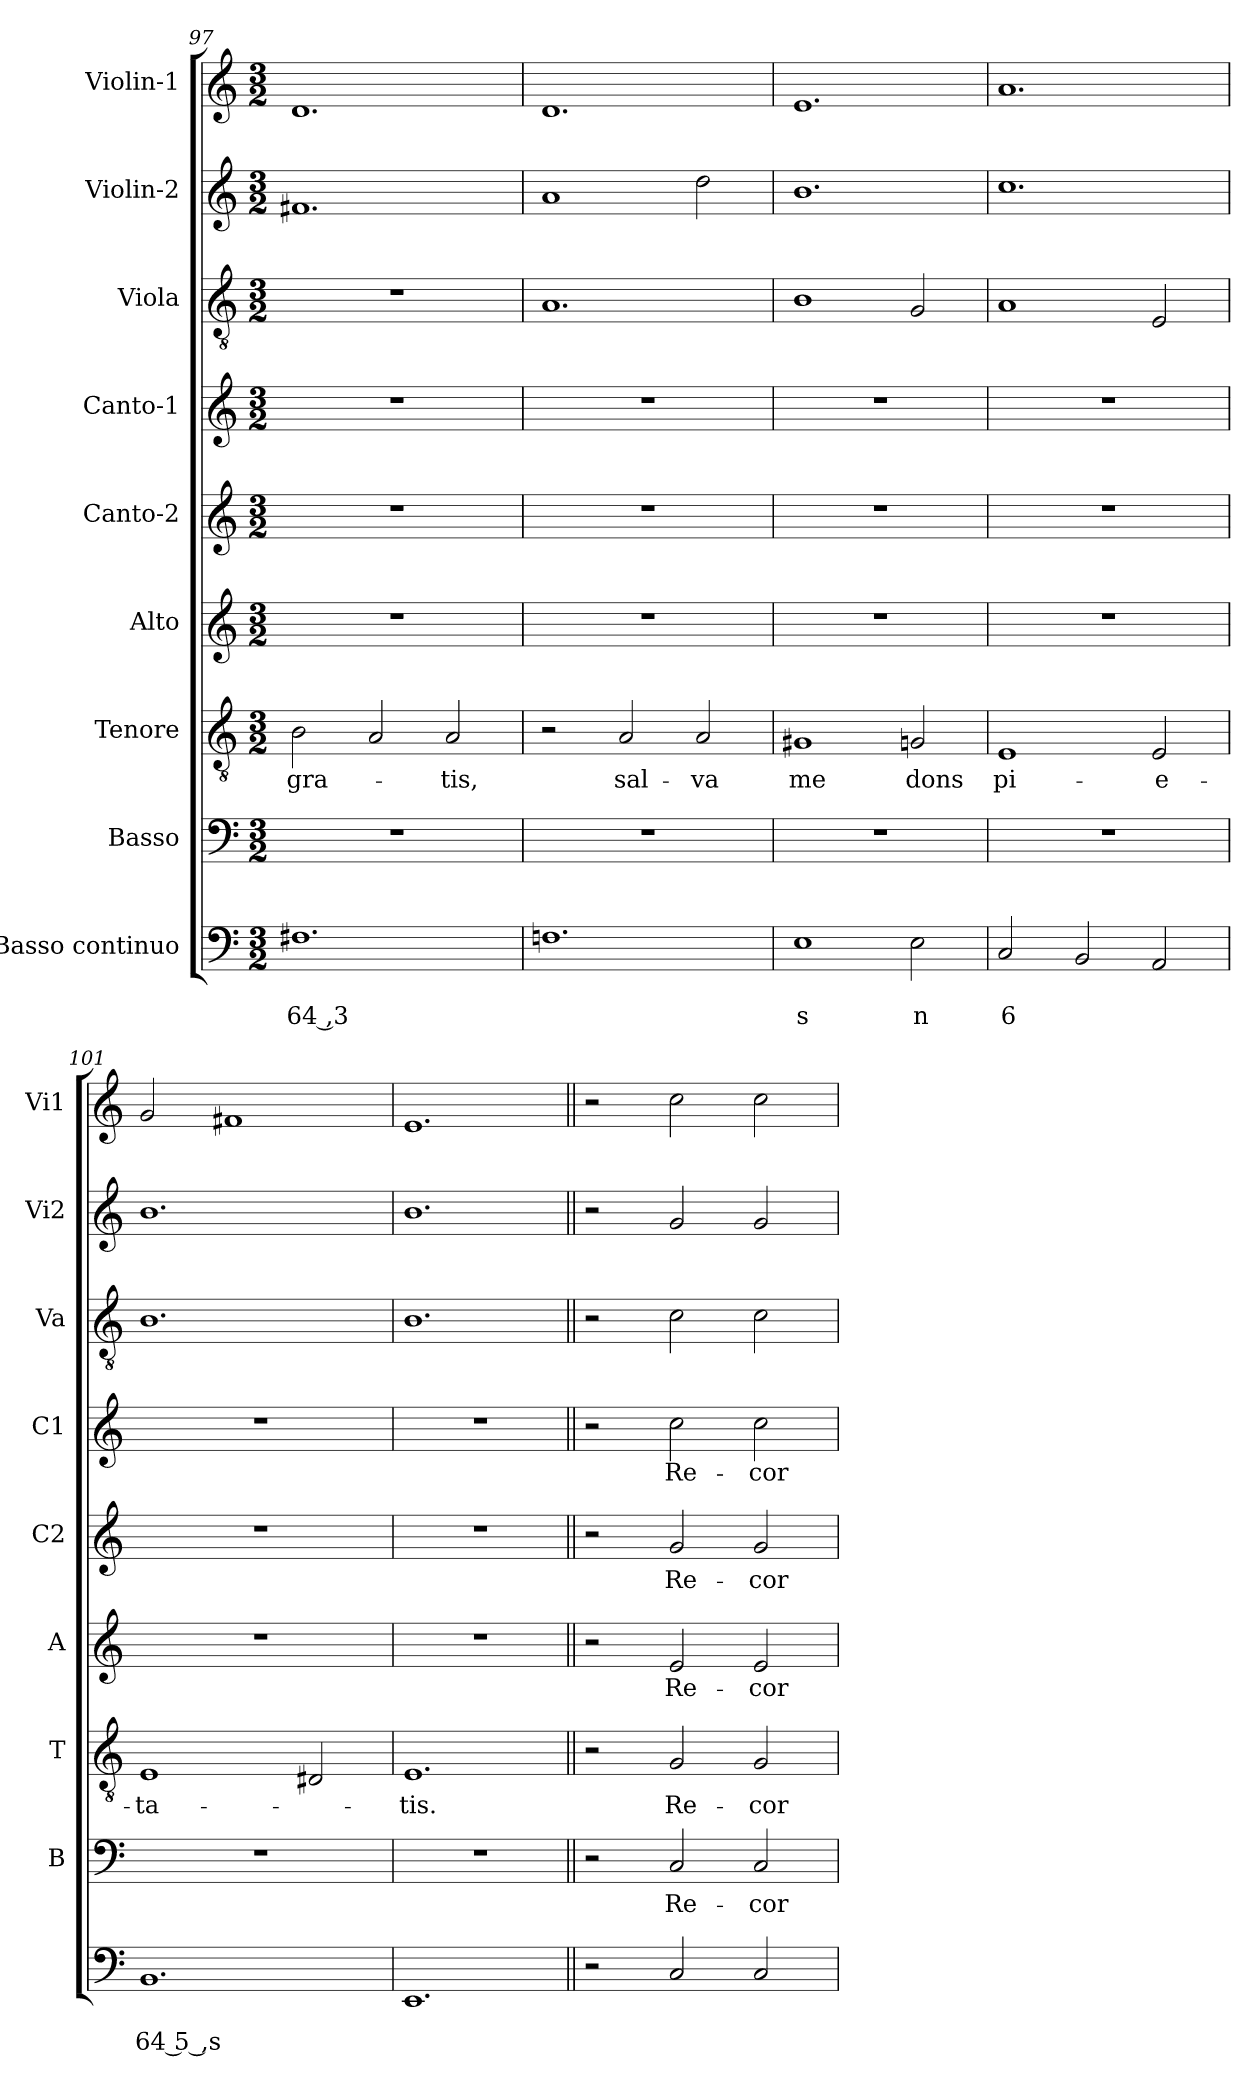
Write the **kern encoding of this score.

**kern	**text	**text	**kern	**text	**kern	**text	**kern	**text	**kern	**text	**kern	**text	**kern	**kern	**kern
*part9	*part9	*part9	*part8	*part8	*part7	*part7	*part6	*part6	*part5	*part5	*part4	*part4	*part3	*part2	*part1
*staff9	*staff9	*staff9	*staff8	*staff8	*staff7	*staff7	*staff6	*staff6	*staff5	*staff5	*staff4	*staff4	*staff3	*staff2	*staff1
*I"Basso continuo	*	*	*I"Basso	*	*I"Tenore	*	*I"Alto	*	*I"Canto-2	*	*I"Canto-1	*	*I"Viola	*I"Violin-2	*I"Violin-1
*	*	*	*I'B	*	*I'T	*	*I'A	*	*I'C2	*	*I'C1	*	*I'Va	*I'Vi2	*I'Vi1
!!LO:LB:g=z
*clefF4	*	*	*clefF4	*	*clefGv2	*	*clefG2	*	*clefG2	*	*clefG2	*	*clefGv2	*clefG2	*clefG2
*k[]	*	*	*k[]	*	*k[]	*	*k[]	*	*k[]	*	*k[]	*	*k[]	*k[]	*k[]
*C:	*	*	*C:	*	*C:	*	*C:	*	*C:	*	*C:	*	*C:	*C:	*C:
*M3/2	*	*	*M3/2	*	*M3/2	*	*M3/2	*	*M3/2	*	*M3/2	*	*M3/2	*M3/2	*M3/2
=97	=97	=97	=97	=97	=97	=97	=97	=97	=97	=97	=97	=97	=97	=97	=97
!	!	!LO:LY:b	!	!	!	!	!	!	!	!	!	!	!	!	!
!	!	!	!	!	!	!LO:LY:b	!	!	!	!	!	!	!	!	!
1.F#X	.	64 ,3	1.r	.	2B\	gra-	1.r	.	1.r	.	1.r	.	1.r	1.f#X	1.d
.	.	.	.	.	2A/	.	.	.	.	.	.	.	.	.	.
!	!	!	!	!	!	!LO:LY:b	!	!	!	!	!	!	!	!	!
.	.	.	.	.	2A/	-tis,	.	.	.	.	.	.	.	.	.
=98	=98	=98	=98	=98	=98	=98	=98	=98	=98	=98	=98	=98	=98	=98	=98
1.Fn	.	.	1.r	.	2r	.	1.r	.	1.r	.	1.r	.	1.A	1a	1.d
!	!	!	!	!	!	!LO:LY:b	!	!	!	!	!	!	!	!	!
.	.	.	.	.	2A/	sal-	.	.	.	.	.	.	.	.	.
!	!	!	!	!	!	!LO:LY:b	!	!	!	!	!	!	!	!	!
.	.	.	.	.	2A/	-va	.	.	.	.	.	.	.	2dd\	.
=99	=99	=99	=99	=99	=99	=99	=99	=99	=99	=99	=99	=99	=99	=99	=99
!	!	!LO:LY:b	!	!	!	!	!	!	!	!	!	!	!	!	!
!	!	!	!	!	!	!LO:LY:b	!	!	!	!	!	!	!	!	!
1E	.	s	1.r	.	1G#X	me	1.r	.	1.r	.	1.r	.	1B	1.b	1.e
!	!	!LO:LY:b	!	!	!	!	!	!	!	!	!	!	!	!	!
!	!	!	!	!	!	!LO:LY:b	!	!	!	!	!	!	!	!	!
2E\	.	n	.	.	2Gn/	dons	.	.	.	.	.	.	2G/	.	.
=100	=100	=100	=100	=100	=100	=100	=100	=100	=100	=100	=100	=100	=100	=100	=100
!	!	!LO:LY:b	!	!	!	!	!	!	!	!	!	!	!	!	!
!	!	!	!	!	!	!LO:LY:b	!	!	!	!	!	!	!	!	!
2C/	.	6	1.r	.	1E	pi-	1.r	.	1.r	.	1.r	.	1A	1.cc	1.a
2BB/	.	.	.	.	.	.	.	.	.	.	.	.	.	.	.
!	!	!	!	!	!	!LO:LY:b	!	!	!	!	!	!	!	!	!
2AA/	.	.	.	.	2E/	-e-	.	.	.	.	.	.	2E/	.	.
=101	=101	=101	=101	=101	=101	=101	=101	=101	=101	=101	=101	=101	=101	=101	=101
!	!	!LO:LY:b	!	!	!	!	!	!	!	!	!	!	!	!	!
!	!	!	!	!	!	!LO:LY:b	!	!	!	!	!	!	!	!	!
1.BB	.	64 5 ,s	1.r	.	1E	-ta-	1.r	.	1.r	.	1.r	.	1.B	1.b	2g/
.	.	.	.	.	.	.	.	.	.	.	.	.	.	.	1f#X
.	.	.	.	.	2D#X/	.	.	.	.	.	.	.	.	.	.
=102	=102	=102	=102	=102	=102	=102	=102	=102	=102	=102	=102	=102	=102	=102	=102
!	!	!	!	!	!	!LO:LY:b	!	!	!	!	!	!	!	!	!
1.EE	.	.	1.r	.	1.E	-tis.	1.r	.	1.r	.	1.r	.	1.B	1.b	1.e
!!LO:PB:g=z
=103||	=103||	=103||	=103||	=103||	=103||	=103||	=103||	=103||	=103||	=103||	=103||	=103||	=103||	=103||	=103||
2r	.	.	2r	.	2r	.	2r	.	2r	.	2r	.	2r	2r	2r
!	!	!	!	!LO:LY:b	!	!	!	!	!	!	!	!	!	!	!
!	!	!	!	!	!	!LO:LY:b	!	!	!	!	!	!	!	!	!
!	!	!	!	!	!	!	!	!LO:LY:b	!	!	!	!	!	!	!
!	!	!	!	!	!	!	!	!	!	!LO:LY:b	!	!	!	!	!
!	!	!	!	!	!	!	!	!	!	!	!	!LO:LY:b	!	!	!
2C/	.	.	2C/	Re-	2G/	Re-	2e/	Re-	2g/	Re-	2cc\	Re-	2c\	2g/	2cc\
!	!	!	!	!LO:LY:b	!	!	!	!	!	!	!	!	!	!	!
!	!	!	!	!	!	!LO:LY:b	!	!	!	!	!	!	!	!	!
!	!	!	!	!	!	!	!	!LO:LY:b	!	!	!	!	!	!	!
!	!	!	!	!	!	!	!	!	!	!LO:LY:b	!	!	!	!	!
!	!	!	!	!	!	!	!	!	!	!	!	!LO:LY:b	!	!	!
2C/	.	.	2C/	-cor-	2G/	-cor-	2e/	-cor-	2g/	-cor-	2cc\	-cor-	2c\	2g/	2cc\
=	=	=	=	=	=	=	=	=	=	=	=	=	=	=	=
*-	*-	*-	*-	*-	*-	*-	*-	*-	*-	*-	*-	*-	*-	*-	*-
